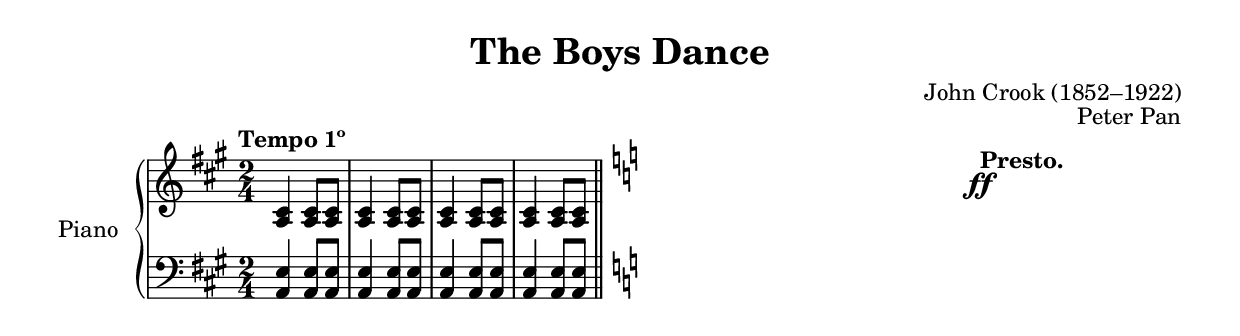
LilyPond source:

\version "2.19.52"
\language "english"
\include "Peter_Pan.ily"

% \include "articulate.ly"

\header {
  title = "The Boys Dance"
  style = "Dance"
}

\tagGroup #'(midi-only score-only)


upperOne = \relative c' {
  \repeat unfold 4 {
	<a cs>4				q8		q		|
  }
}

lowerOne = \relative c {
  \repeat unfold 4 {
	<a e'>4				q8		q		|
  }
}


upperTwo = {
}

lowerTwo = {
}


upperThree = {
}

lowerThree = {
}


upperFour = {
}

lowerFour = {
}


dynamics = {
  \set Score.tempoHideNote = ##t

  \time 2/4
  \tempo "Tempo 1º" 4 = 120

	s2*4	|
  \bar "||"

	s2*8	|
  \bar "||"

	s2*8	|
  \bar "||"

  \tempo "Presto." 4 = 128
	<>\ff
	s2*8	|
  \bar "|."
}

upper = {
  \clef treble

  \key a \major
  \upperOne

  \upperTwo

  \upperThree

  \key a \minor
  \upperFour
}

lower = {
  \clef bass

  \key a \major
  \lowerOne

  \lowerTwo

  \lowerThree

  \key a \minor
  \lowerFour
}


\score {
  \new PianoStaff
    \with {
      instrumentName = #"Piano"
    }
  \keepWithTag #'score-only
  <<
    \new Staff = "upper" \upper
    \new Dynamics = "dynamics" \dynamics
    \new Staff = "lower" \lower
  >>
  \layout {}
}

\score {
  \new PianoStaff
    \with {
      midiInstrument = #"acoustic grand"
    }
  \keepWithTag #'midi-only
  <<
    \new Staff = "upper"
    % \articulate
    \unfoldRepeats
    <<
      \upper
      \dynamics
    >>
    \new Staff = "lower"
    % \articulate
    \unfoldRepeats
    <<
      \lower
      \dynamics
    >>
  >>
  \midi {}
  % \layout {}
}
